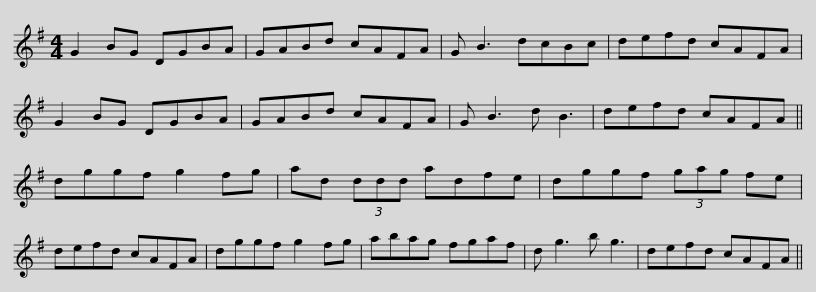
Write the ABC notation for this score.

X:1
L:1/8
M:4/4
I:linebreak $
K:G
V:1 treble
V:1
 G2 BG DGBA | GABd cAFA | G B3 dcBc | defd cAFA | G2 BG DGBA | %5
 GABd cAFA |$ G B3 d B3 | defd cAFA || dggf g2 fg | ad (3ddd adfe | %10
 dggf (3gag fe |$ defd cAFA | dggf g2 fg | abag fgaf | d g3 b g3 | %15
 defd cAFA || %16
